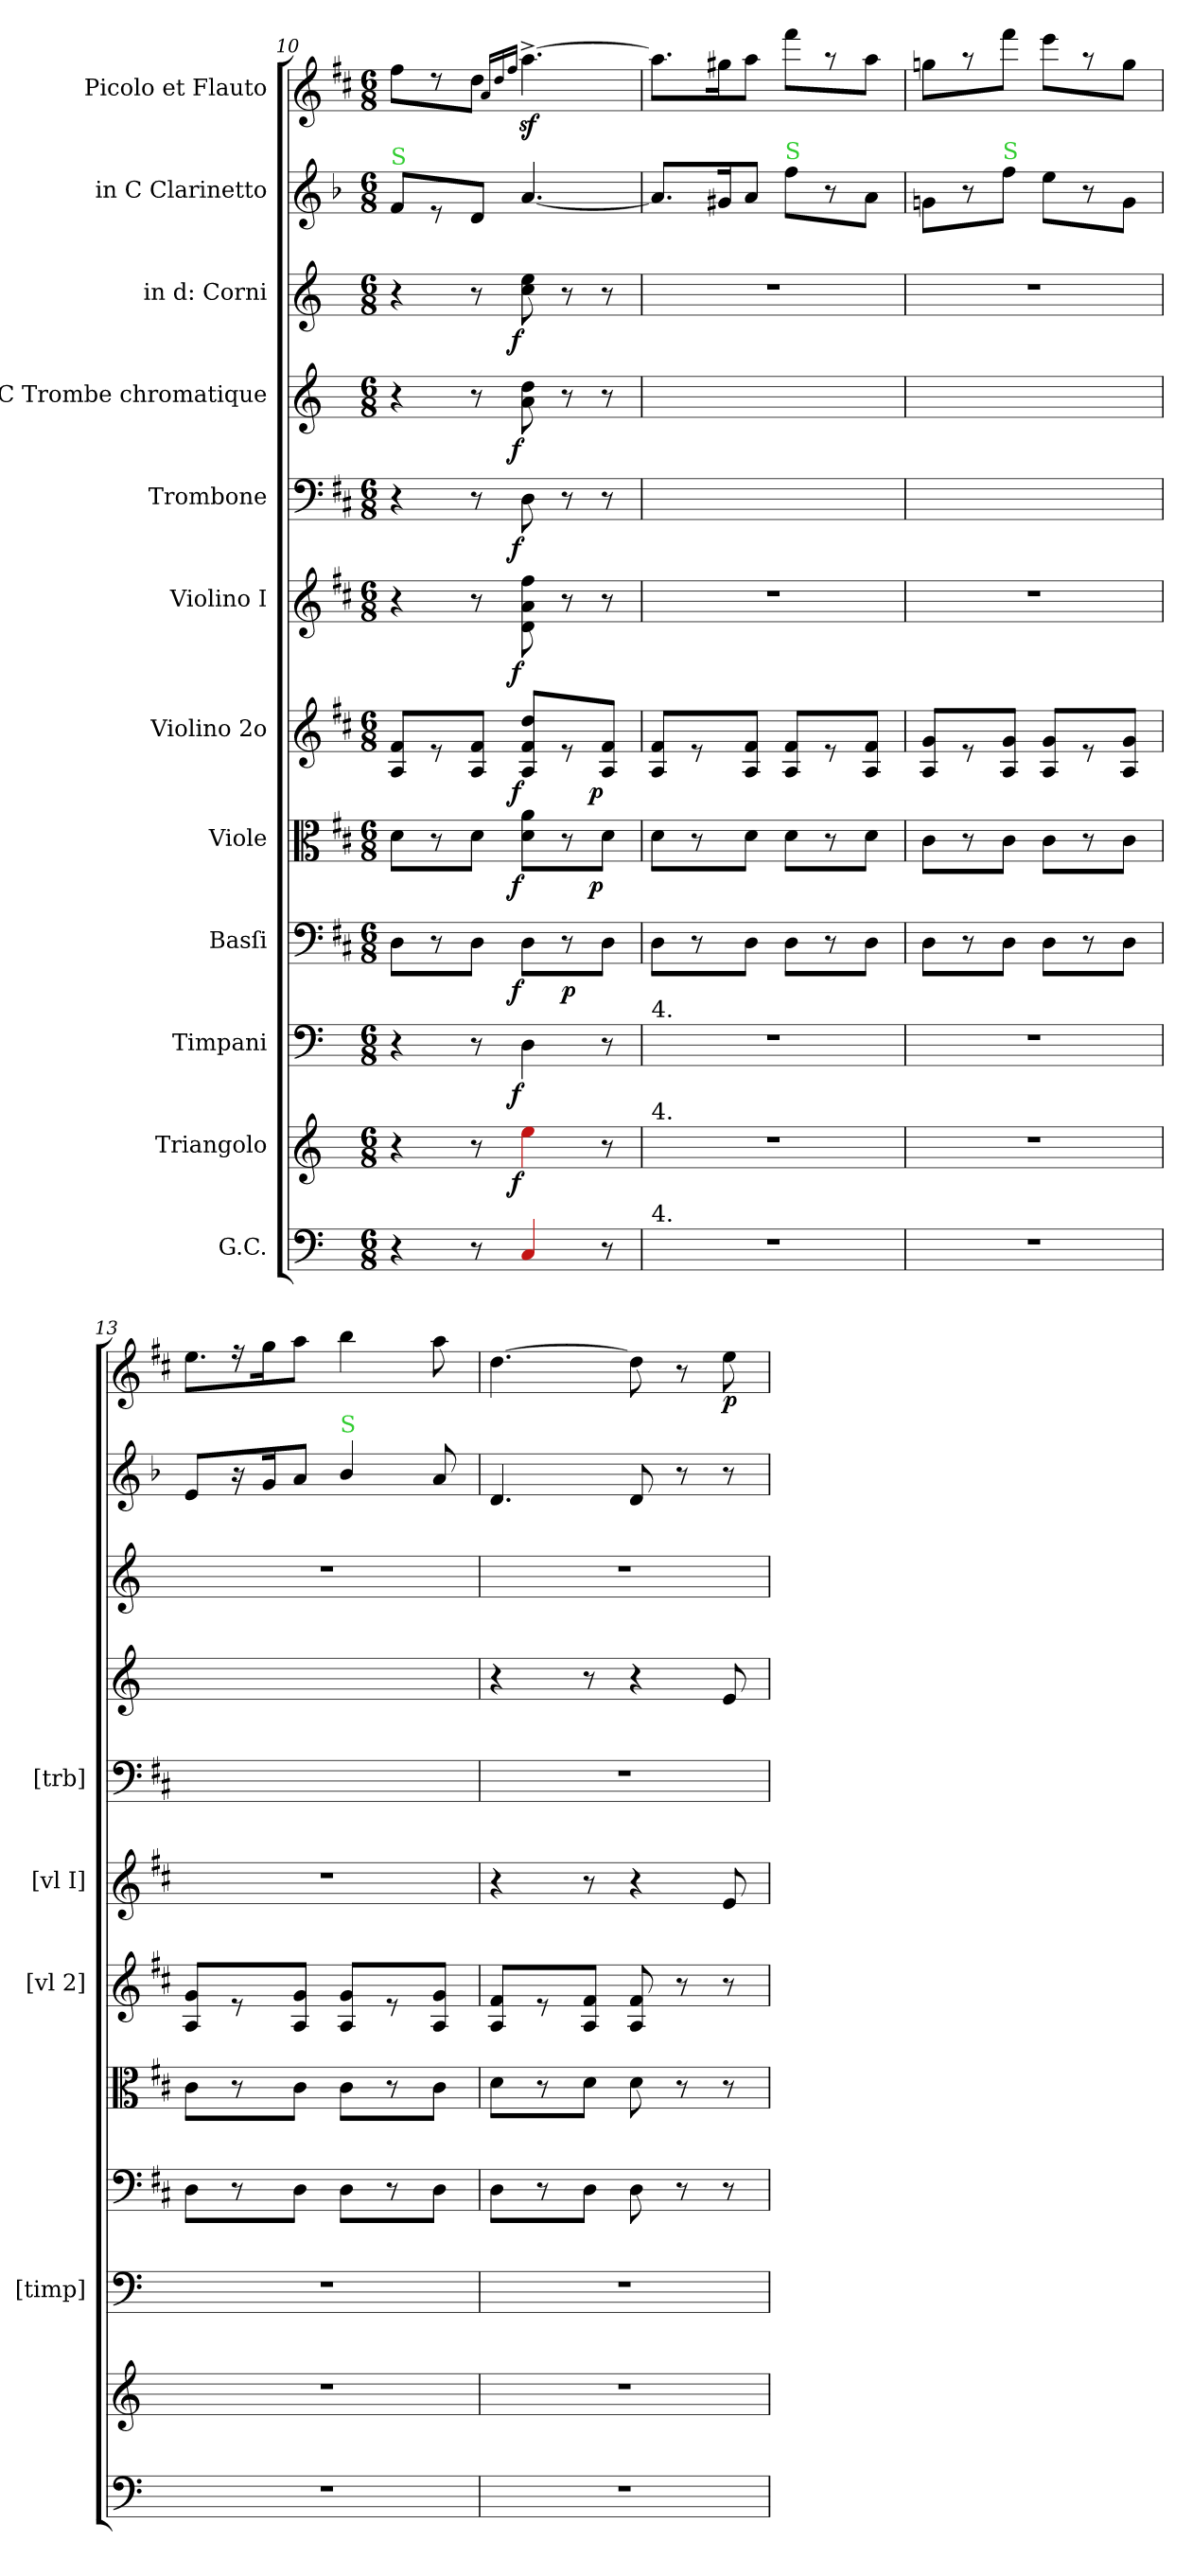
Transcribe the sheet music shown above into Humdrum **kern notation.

**kern	**kern	**dynam	**kern	**dynam	**kern	**dynam	**kern	**dynam	**kern	**dynam	**kern	**dynam	**kern	**dynam	**kern	**dynam	**kern	**dynam	**kern	**kern	**dynam
*part12	*part11	*part11	*part10	*part10	*part9	*part9	*part8	*part8	*part7	*part7	*part6	*part6	*part5	*part5	*part4	*part4	*part3	*part3	*part2	*part1	*part1
*staff12	*staff11	*staff11	*staff10	*staff10	*staff9	*staff9	*staff8	*staff8	*staff7	*staff7	*staff6	*staff6	*staff5	*staff5	*staff4	*staff4	*staff3	*staff3	*staff2	*staff1	*staff1
*I"G.C.	*I"Triangolo	*	*I"Timpani	*	*I"Basſi	*	*I"Viole	*	*I"Violino 2o	*	*I"Violino I	*	*I"Trombone	*	*I"in C Trombe chromatique	*	*I"in d: Corni	*	*I"in C Clarinetto	*I"Picolo et Flauto	*
*	*	*	*I'[timp]	*	*	*	*	*	*I'[vl 2]	*	*I'[vl I]	*	*I'[trb]	*	*	*	*	*	*	*	*
*clefF4	*clefG2	*	*clefF4	*	*clefF4	*	*clefC3	*	*clefG2	*	*clefG2	*	*clefF4	*	*clefG2	*	*clefG2	*	*clefG2	*clefG2	*
*	*	*	*	*	*	*	*	*	*	*	*	*	*	*	*	*	*ITrd6c10	*	*	*	*
*k[]	*k[]	*	*k[]	*	*k[f#c#]	*	*k[f#c#]	*	*k[f#c#]	*	*k[f#c#]	*	*k[f#c#]	*	*k[]	*	*k[f#c#]	*	*k[b-]	*k[f#c#]	*
*M6/8	*M6/8	*	*M6/8	*	*M6/8	*	*M6/8	*	*M6/8	*	*M6/8	*	*M6/8	*	*M6/8	*	*M6/8	*	*M6/8	*M6/8	*
=10	=10	=10	=10	=10	=10	=10	=10	=10	=10	=10	=10	=10	=10	=10	=10	=10	=10	=10	=10	=10	=10
!	!	!	!	!	!	!	!	!	!	!	!	!	!	!	!	!	!	!	!LO:TX:a:color=limegreen:t=S	!	!
4r	4r	.	4r	.	8D\L	.	8d\L	.	8A/ 8f#/L	.	4r	.	4r	.	4r	.	4r	.	8f/L	8ff#\L	.
.	.	.	.	.	8r	.	8r	.	8r	.	.	.	.	.	.	.	.	.	8r	8r	.
8r	8r	.	8r	.	8D\J	.	8d\J	.	8A/ 8f#/J	.	8r	.	8r	.	8r	.	8r	.	8d/J	8dd\J	.
.	.	.	.	.	.	.	.	.	.	.	.	.	.	.	.	.	.	.	.	16qqa/LL	.
.	.	.	.	.	.	.	.	.	.	.	.	.	.	.	.	.	.	.	.	16qqdd/	.
.	.	.	.	.	.	.	.	.	.	.	.	.	.	.	.	.	.	.	.	16qqff#/JJ	.
!	!	!LO:DY:rj	!	!LO:DY:rj	!	!LO:DY:rj	!	!LO:DY:rj	!	!LO:DY:rj	!	!LO:DY:rj	!	!LO:DY:rj	!	!LO:DY:rj	!	!LO:DY:rj	!	!	!
4Ra/	4Ree\	f	4D\	f	8D\L	f	8d\ 8a\L	f	8A/ 8f#/ 8dd/L	f	8d\ 8a\ 8ff#\	f	8D\	f	8a\ 8dd\	f	8d\ 8f#\	f	[4.a/	[4.aaz^<\	.
.	.	.	.	.	8r	p	8r	.	8r	.	8r	.	8r	.	8r	.	8r	.	.	.	.
!	!	!	!	!	!	!	!	!LO:DY:rj	!	!LO:DY:rj	!	!	!	!	!	!	!	!	!	!	!
8r	8r	.	8r	.	8D\J	.	8d\J	p	8A/ 8f#/J	p	8r	.	8r	.	8r	.	8r	.	.	.	.
=11	=11	=11	=11	=11	=11	=11	=11	=11	=11	=11	=11	=11	=11	=11	=11	=11	=11	=11	=11	=11	=11
!	!	!	!LO:TX:a:t=4.	!	!	!	!	!	!	!	!	!	!	!	!	!	!	!	!	!	!
!	!LO:TX:a:t=4.	!	!	!	!	!	!	!	!	!	!	!	!	!	!	!	!	!	!	!	!
!LO:TX:a:t=4.	!	!	!	!	!	!	!	!	!	!	!	!	!	!	!	!	!	!	!	!	!
2.r	2.r	.	2.r	.	8D\L	.	8d\L	.	8A/ 8f#/L	.	2.r	.	2.ryy	.	2.ryy	.	2.r	.	8.a/L]	8.aa\L]	.
.	.	.	.	.	8r	.	8r	.	8r	.	.	.	.	.	.	.	.	.	.	.	.
.	.	.	.	.	.	.	.	.	.	.	.	.	.	.	.	.	.	.	16g#X/K	16gg#X\K	.
.	.	.	.	.	8D\J	.	8d\J	.	8A/ 8f#/J	.	.	.	.	.	.	.	.	.	8a/J	8aa\J	.
!	!	!	!	!	!	!	!	!	!	!	!	!	!	!	!	!	!	!	!LO:TX:a:color=limegreen:t=S	!	!
.	.	.	.	.	8D\L	.	8d\L	.	8A/ 8f#/L	.	.	.	.	.	.	.	.	.	8ff\L	8fff#\L	.
.	.	.	.	.	8r	.	8r	.	8r	.	.	.	.	.	.	.	.	.	8r	8r	.
.	.	.	.	.	8D\J	.	8d\J	.	8A/ 8f#/J	.	.	.	.	.	.	.	.	.	8a\J	8aa\J	.
=12	=12	=12	=12	=12	=12	=12	=12	=12	=12	=12	=12	=12	=12	=12	=12	=12	=12	=12	=12	=12	=12
2.r	2.r	.	2.r	.	8D\L	.	8c#\L	.	8A/ 8g/L	.	2.r	.	2.ryy	.	2.ryy	.	2.r	.	8gn\L	8ggn\L	.
.	.	.	.	.	8r	.	8r	.	8r	.	.	.	.	.	.	.	.	.	8r	8r	.
!	!	!	!	!	!	!	!	!	!	!	!	!	!	!	!	!	!	!	!LO:TX:a:color=limegreen:t=S	!	!
.	.	.	.	.	8D\J	.	8c#\J	.	8A/ 8g/J	.	.	.	.	.	.	.	.	.	8ff\J	8fff#\J	.
.	.	.	.	.	8D\L	.	8c#\L	.	8A/ 8g/L	.	.	.	.	.	.	.	.	.	8ee\L	8eee\L	.
.	.	.	.	.	8r	.	8r	.	8r	.	.	.	.	.	.	.	.	.	8r	8r	.
.	.	.	.	.	8D\J	.	8c#\J	.	8A/ 8g/J	.	.	.	.	.	.	.	.	.	8g\J	8gg\J	.
=13	=13	=13	=13	=13	=13	=13	=13	=13	=13	=13	=13	=13	=13	=13	=13	=13	=13	=13	=13	=13	=13
!	!	!	!	!	!	!	!	!	!	!	!	!	!	!	!	!	!	!	!	!LO:N:vis=8.	!
2.r	2.r	.	2.r	.	8D\L	.	8c#\L	.	8A/ 8g/L	.	2.r	.	2.ryy	.	2.ryy	.	2.r	.	8e/L	8ee\L	.
.	.	.	.	.	8r	.	8r	.	8r	.	.	.	.	.	.	.	.	.	16r	16r	.
.	.	.	.	.	.	.	.	.	.	.	.	.	.	.	.	.	.	.	16g/K	16gg\K	.
.	.	.	.	.	8D\J	.	8c#\J	.	8A/ 8g/J	.	.	.	.	.	.	.	.	.	8a/J	8aa\J	.
!	!	!	!	!	!	!	!	!	!	!	!	!	!	!	!	!	!	!	!LO:TX:a:color=limegreen:t=S	!	!
.	.	.	.	.	8D\L	.	8c#\L	.	8A/ 8g/L	.	.	.	.	.	.	.	.	.	4b-/	4bb\	.
.	.	.	.	.	8r	.	8r	.	8r	.	.	.	.	.	.	.	.	.	.	.	.
.	.	.	.	.	8D\J	.	8c#\J	.	8A/ 8g/J	.	.	.	.	.	.	.	.	.	8a/	8aa\	.
=14	=14	=14	=14	=14	=14	=14	=14	=14	=14	=14	=14	=14	=14	=14	=14	=14	=14	=14	=14	=14	=14
2.r	2.r	.	2.r	.	8D\L	.	8d\L	.	8A/ 8f#/L	.	4r	.	2.r	.	4r	.	2.r	.	4.d/	[4.dd\	.
.	.	.	.	.	8r	.	8r	.	8r	.	.	.	.	.	.	.	.	.	.	.	.
.	.	.	.	.	8D\J	.	8d\J	.	8A/ 8f#/J	.	8r	.	.	.	8r	.	.	.	.	.	.
.	.	.	.	.	8D\	.	8d\	.	8A/ 8f#/	.	4r	.	.	.	4r	.	.	.	8d/	8dd\]	.
.	.	.	.	.	8r	.	8r	.	8r	.	.	.	.	.	.	.	.	.	8r	8r	.
.	.	.	.	.	8r	.	8r	.	8r	.	8e/	.	.	.	8e/	.	.	.	8r	8ee\	p
=	=	=	=	=	=	=	=	=	=	=	=	=	=	=	=	=	=	=	=	=	=
*-	*-	*-	*-	*-	*-	*-	*-	*-	*-	*-	*-	*-	*-	*-	*-	*-	*-	*-	*-	*-	*-
